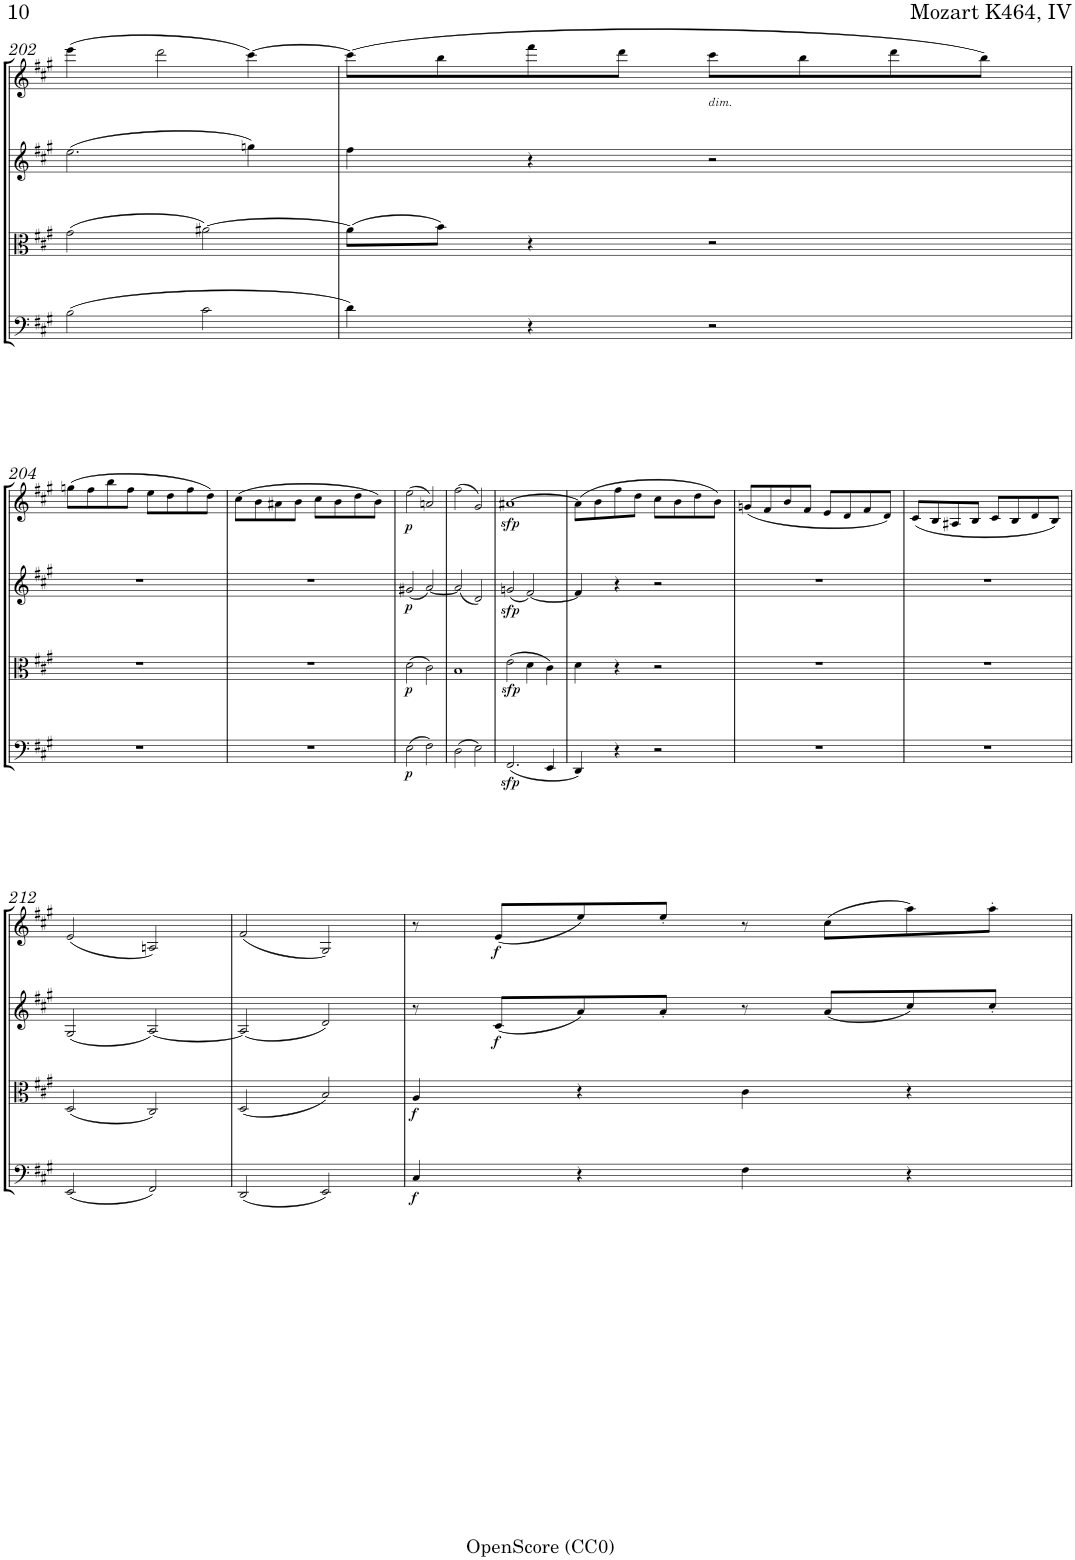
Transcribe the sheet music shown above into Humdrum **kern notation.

**kern	**dynam	**kern	**dynam	**kern	**dynam	**kern	**dynam
*part4	*part4	*part3	*part3	*part2	*part2	*part1	*part1
*staff4	*staff4	*staff3	*staff3	*staff2	*staff2	*staff1	*staff1
*I"Violoncello	*	*I"Viola	*	*I"Violin 2	*	*I"Violin 1	*
*I'Vc	*	*I'Vla	*	*I'Vln	*	*I'Vln	*
!!LO:PB:g=z
*clefF4	*	*clefC3	*	*clefG2	*	*clefG2	*
*k[f#c#g#]	*	*k[f#c#g#]	*	*k[f#c#g#]	*	*k[f#c#g#]	*
*M4/4	*	*M4/4	*	*M4/4	*	*M4/4	*
*met(c)	*	*met(c)	*	*met(c)	*	*met(c)	*
=202	=202	=202	=202	=202	=202	=202	=202
(2B\	.	(2g#\	.	(2.ee\	.	(4eee\	.
.	.	.	.	.	.	2ddd\	.
2c#\	.	[2a#X\)	.	.	.	.	.
.	.	.	.	4ggn\)	.	[4ccc#\)	.
=203	=203	=203	=203	=203	=203	=203	=203
4d\)	.	(8a#\L]	.	4ff#\	.	(8ccc#\L]	.
.	.	8b\J)	.	.	.	8bb\	.
4r	.	4r	.	4r	.	8fff#\	.
.	.	.	.	.	.	8ddd\J	.
!	!	!	!	!	!	!LO:TX:b:i:t=dim.	!
2r	.	2r	.	2r	.	8ccc#\L	.
.	.	.	.	.	.	8bb\	.
.	.	.	.	.	.	8ddd\	.
.	.	.	.	.	.	8bb\J)	.
!!LO:LB:g=z
=204	=204	=204	=204	=204	=204	=204	=204
1r	.	1r	.	1r	.	(8ggn\L	.
.	.	.	.	.	.	8ff#\	.
.	.	.	.	.	.	8bb\	.
.	.	.	.	.	.	8ff#\J	.
.	.	.	.	.	.	8ee\L	.
.	.	.	.	.	.	8dd\	.
.	.	.	.	.	.	8ff#\	.
.	.	.	.	.	.	8dd\J)	.
=205	=205	=205	=205	=205	=205	=205	=205
1r	.	1r	.	1r	.	(8cc#\L	.
.	.	.	.	.	.	8b\	.
.	.	.	.	.	.	8a#X\	.
.	.	.	.	.	.	8b\J	.
.	.	.	.	.	.	8cc#\L	.
.	.	.	.	.	.	8b\	.
.	.	.	.	.	.	8dd\	.
.	.	.	.	.	.	8b\J)	.
=206	=206	=206	=206	=206	=206	=206	=206
!	!LO:DY:b	!	!LO:DY:b	!	!LO:DY:b	!	!LO:DY:b
(2E\	p	(2d\	p	(2g#X/	p	(2ee\	p
2F#\)	.	2c#\)	.	[2a/)	.	2an/)	.
=207	=207	=207	=207	=207	=207	=207	=207
(2D\	.	1B	.	(2a/]	.	(2ff#\	.
2E\)	.	.	.	2d/)	.	2g#/)	.
=208	=208	=208	=208	=208	=208	=208	=208
!	!LO:DY:b	!	!LO:DY:b	!	!LO:DY:b	!	!LO:DY:b
(2.FF#/	sfp	(2e\	sfp	(2gn/	sfp	[1a#X	sfp
.	.	4d\	.	[2f#/)	.	.	.
4EE/	.	4c#\)	.	.	.	.	.
=209	=209	=209	=209	=209	=209	=209	=209
4DD/)	.	4d\	.	4f#/]	.	(8a#\L]	.
.	.	.	.	.	.	8b\	.
4r	.	4r	.	4r	.	8ff#\	.
.	.	.	.	.	.	8dd\J	.
2r	.	2r	.	2r	.	8cc#\L	.
.	.	.	.	.	.	8b\	.
.	.	.	.	.	.	8dd\	.
.	.	.	.	.	.	8b\J)	.
=210	=210	=210	=210	=210	=210	=210	=210
1r	.	1r	.	1r	.	(8gn/L	.
.	.	.	.	.	.	8f#/	.
.	.	.	.	.	.	8b/	.
.	.	.	.	.	.	8f#/J	.
.	.	.	.	.	.	8e/L	.
.	.	.	.	.	.	8d/	.
.	.	.	.	.	.	8f#/	.
.	.	.	.	.	.	8d/J)	.
=211	=211	=211	=211	=211	=211	=211	=211
1r	.	1r	.	1r	.	(8c#/L	.
.	.	.	.	.	.	8B/	.
.	.	.	.	.	.	8A#X/	.
.	.	.	.	.	.	8B/J	.
.	.	.	.	.	.	8c#/L	.
.	.	.	.	.	.	8B/	.
.	.	.	.	.	.	8d/	.
.	.	.	.	.	.	8B/J)	.
!!LO:LB:g=z
=212	=212	=212	=212	=212	=212	=212	=212
(2EE/	.	(2D/	.	(2G#/	.	(2e/	.
2FF#/)	.	2C#/)	.	[2A/)	.	2An/)	.
=213	=213	=213	=213	=213	=213	=213	=213
(2DD/	.	(2D/	.	(2A/]	.	(2f#/	.
2EE/)	.	2B/)	.	2d/)	.	2G#/)	.
=214	=214	=214	=214	=214	=214	=214	=214
!	!LO:DY:b	!	!LO:DY:b	!	!	!	!
4C#/	f	4A/	f	8r	.	8r	.
!	!	!	!	!	!LO:DY:b	!	!LO:DY:b
.	.	.	.	(8c#/L	f	(8e/L	f
4r	.	4r	.	8a/)	.	8ee/)	.
.	.	.	.	8a'/J	.	8ee'/J	.
4F#\	.	4c#\	.	8r	.	8r	.
.	.	.	.	(8a/L	.	(8cc#\L	.
4r	.	4r	.	8cc#/)	.	8aa\)	.
.	.	.	.	8cc#'/J	.	8aa'\J	.
=	=	=	=	=	=	=	=
*-	*-	*-	*-	*-	*-	*-	*-
